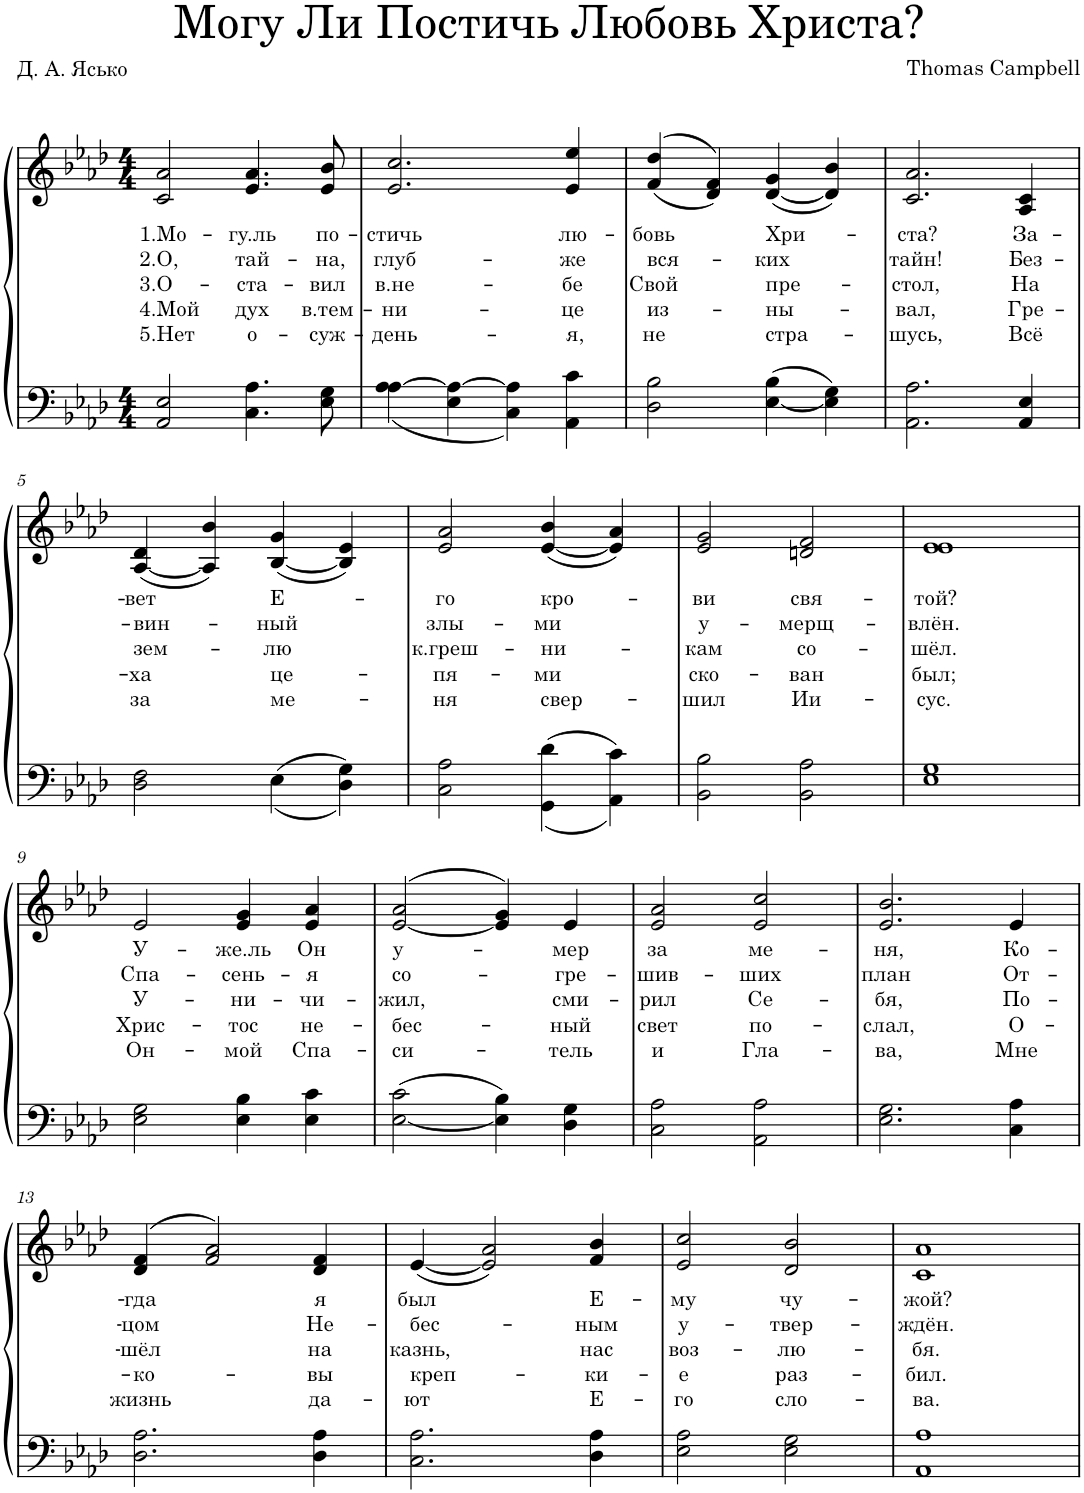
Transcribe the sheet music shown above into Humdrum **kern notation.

**kern	**kern	**text	**text	**text	**text	**text
*part1	*part1	*part1	*part1	*part1	*part1	*part1
*staff2	*staff1	*staff1	*staff1	*staff1	*staff1	*staff1
*I"Piano	*	*	*	*	*	*
*I'Pno.	*	*	*	*	*	*
*clefF4	*clefG2	*	*	*	*	*
*k[b-e-a-d-]	*k[b-e-a-d-]	*	*	*	*	*
*M4/4	*M4/4	*	*	*	*	*
=1	=1	=1	=1	=1	=1	=1
!	!	!LO:LY:b	!LO:LY:b	!LO:LY:b	!LO:LY:b	!LO:LY:b
2AA-/ 2E-/	2c/ 2a-/	1.Мо-	2.О,	3.О-	4.Мой	5.Нет
!	!	!LO:LY:b	!LO:LY:b	!LO:LY:b	!LO:LY:b	!LO:LY:b
4.C\ 4.A-\	4.e-/ 4.a-/	-гу.ль	тай-	-ста-	дух	о-
!	!	!LO:LY:b	!LO:LY:b	!LO:LY:b	!LO:LY:b	!LO:LY:b
8E-\ 8G\	8e-/ 8b-/	по-	-на,	-вил	в.тем-	-суж-
=2	=2	=2	=2	=2	=2	=2
!	!	!LO:LY:b	!LO:LY:b	!LO:LY:b	!LO:LY:b	!LO:LY:b
4A-\ [4A-\	2.e-/ 2.cc/	-стичь	глуб-	в.не-	-ни-	-день-
4E-\ 4A-\_	.	.	.	.	.	.
4C\ 4A-\]	.	.	.	.	.	.
!	!	!LO:LY:b	!LO:LY:b	!LO:LY:b	!LO:LY:b	!LO:LY:b
4AA-\ 4c\	4e-/ 4ee-/	лю-	-же	-бе	-це	-я,
=3	=3	=3	=3	=3	=3	=3
!	!	!LO:LY:b	!LO:LY:b	!LO:LY:b	!LO:LY:b	!LO:LY:b
2D-\ 2B-\	(>(4f/ 4dd-/	-бовь	вся-	Свой	из-	не
.	4d-/ 4f/))	.	.	.	.	.
!	!	!LO:LY:b	!LO:LY:b	!LO:LY:b	!LO:LY:b	!LO:LY:b
[4E-\ 4B-\	([4d-/ 4g/	Хри-	-ких	пре-	-ны-	стра-
4E-\] 4G\	4d-/] 4b-/)	.	.	.	.	.
=4	=4	=4	=4	=4	=4	=4
!	!	!LO:LY:b	!LO:LY:b	!LO:LY:b	!LO:LY:b	!LO:LY:b
2.AA-\ 2.A-\	2.c/ 2.a-/	-ста?	тайн!	-стол,	-вал,	-шусь,
!	!	!LO:LY:b	!LO:LY:b	!LO:LY:b	!LO:LY:b	!LO:LY:b
4AA-/ 4E-/	4A-/ 4c/	За-	Без-	На	Гре-	Всё
!!LO:LB:g=z
=5	=5	=5	=5	=5	=5	=5
!	!	!LO:LY:b	!LO:LY:b	!LO:LY:b	!LO:LY:b	!LO:LY:b
2D-\ 2F\	([4A-/ 4d-/	-вет	-вин-	зем-	-ха	за
.	4A-/] 4b-/)	.	.	.	.	.
!	!	!LO:LY:b	!LO:LY:b	!LO:LY:b	!LO:LY:b	!LO:LY:b
4E-\	([4B-/ 4g/	Е-	-ный	-лю	це-	ме-
4D-\ 4G\	4B-/] 4e-/)	.	.	.	.	.
=6	=6	=6	=6	=6	=6	=6
!	!	!LO:LY:b	!LO:LY:b	!LO:LY:b	!LO:LY:b	!LO:LY:b
2C\ 2A-\	2e-/ 2a-/	-го	злы-	к.греш-	-пя-	-ня
!	!	!LO:LY:b	!LO:LY:b	!LO:LY:b	!LO:LY:b	!LO:LY:b
4GG\ 4d-\	([4e-/ 4b-/	кро-	-ми	-ни-	-ми	свер-
4AA-\ 4c\	4e-/] 4a-/)	.	.	.	.	.
=7	=7	=7	=7	=7	=7	=7
!	!	!LO:LY:b	!LO:LY:b	!LO:LY:b	!LO:LY:b	!LO:LY:b
2BB-\ 2B-\	2e-/ 2g/	-ви	у-	-кам	ско-	-шил
!	!	!LO:LY:b	!LO:LY:b	!LO:LY:b	!LO:LY:b	!LO:LY:b
2BB-\ 2A-\	2dn/ 2f/	свя-	-мерщ-	со-	-ван	Ии-
=8	=8	=8	=8	=8	=8	=8
!	!	!LO:LY:b	!LO:LY:b	!LO:LY:b	!LO:LY:b	!LO:LY:b
1E- 1G	1e- 1e-	-той?	-влён.	-шёл.	был;	-сус.
!!LO:LB:g=z
=9	=9	=9	=9	=9	=9	=9
!	!	!LO:LY:b	!LO:LY:b	!LO:LY:b	!LO:LY:b	!LO:LY:b
2E-\ 2G\	2e-/	У-	Спа-	У-	Хрис-	Он-
!	!	!LO:LY:b	!LO:LY:b	!LO:LY:b	!LO:LY:b	!LO:LY:b
4E-\ 4B-\	4e-/ 4g/	-же.ль	-сень-	-ни-	-тос	-мой
!	!	!LO:LY:b	!LO:LY:b	!LO:LY:b	!LO:LY:b	!LO:LY:b
4E-\ 4c\	4e-/ 4a-/	Он	-я	-чи-	не-	Спа-
=10	=10	=10	=10	=10	=10	=10
!	!	!LO:LY:b	!LO:LY:b	!LO:LY:b	!LO:LY:b	!LO:LY:b
[2E-\ 2c\	(>[2e-/ 2a-/	у-	со-	-жил,	-бес-	-си-
4E-\] 4B-\	4e-/] 4g/)	.	.	.	.	.
!	!	!LO:LY:b	!LO:LY:b	!LO:LY:b	!LO:LY:b	!LO:LY:b
4D-\ 4G\	4e-/	-мер	-гре-	сми-	-ный	-тель
=11	=11	=11	=11	=11	=11	=11
!	!	!LO:LY:b	!LO:LY:b	!LO:LY:b	!LO:LY:b	!LO:LY:b
2C\ 2A-\	2e-/ 2a-/	за	-шив-	-рил	свет	и
!	!	!LO:LY:b	!LO:LY:b	!LO:LY:b	!LO:LY:b	!LO:LY:b
2AA-\ 2A-\	2e-/ 2cc/	ме-	-ших	Се-	по-	Гла-
=12	=12	=12	=12	=12	=12	=12
!	!	!LO:LY:b	!LO:LY:b	!LO:LY:b	!LO:LY:b	!LO:LY:b
2.E-\ 2.G\	2.e-/ 2.b-/	-ня,	план	-бя,	-слал,	-ва,
!	!	!LO:LY:b	!LO:LY:b	!LO:LY:b	!LO:LY:b	!LO:LY:b
4C\ 4A-\	4e-/	Ко-	От-	По-	О-	Мне
!!LO:LB:g=z
=13	=13	=13	=13	=13	=13	=13
!	!	!LO:LY:b	!LO:LY:b	!LO:LY:b	!LO:LY:b	!LO:LY:b
2.D-\ 2.A-\	(>4d-/ 4f/	-гда	-цом	-шёл	-ко-	жизнь
.	2f/ 2a-/)	.	.	.	.	.
!	!	!LO:LY:b	!LO:LY:b	!LO:LY:b	!LO:LY:b	!LO:LY:b
4D-\ 4A-\	4d-/ 4f/	я	Не-	на	-вы	да-
=14	=14	=14	=14	=14	=14	=14
!	!	!LO:LY:b	!LO:LY:b	!LO:LY:b	!LO:LY:b	!LO:LY:b
2.C\ 2.A-\	([4e-/	был	-бес-	казнь,	креп-	-ют
.	2e-/] 2a-/)	.	.	.	.	.
!	!	!LO:LY:b	!LO:LY:b	!LO:LY:b	!LO:LY:b	!LO:LY:b
4D-\ 4A-\	4f/ 4b-/	Е-	-ным	нас	-ки-	Е-
=15	=15	=15	=15	=15	=15	=15
!	!	!LO:LY:b	!LO:LY:b	!LO:LY:b	!LO:LY:b	!LO:LY:b
2E-\ 2A-\	2e-/ 2cc/	-му	у-	воз-	-е	-го
!	!	!LO:LY:b	!LO:LY:b	!LO:LY:b	!LO:LY:b	!LO:LY:b
2E-\ 2G\	2d-/ 2b-/	чу-	-твер-	-лю-	раз-	сло-
=16	=16	=16	=16	=16	=16	=16
!	!	!LO:LY:b	!LO:LY:b	!LO:LY:b	!LO:LY:b	!LO:LY:b
1AA- 1A-	1c 1a-	-жой?	-ждён.	-бя.	-бил.	-ва.
=	=	=	=	=	=	=
*-	*-	*-	*-	*-	*-	*-
